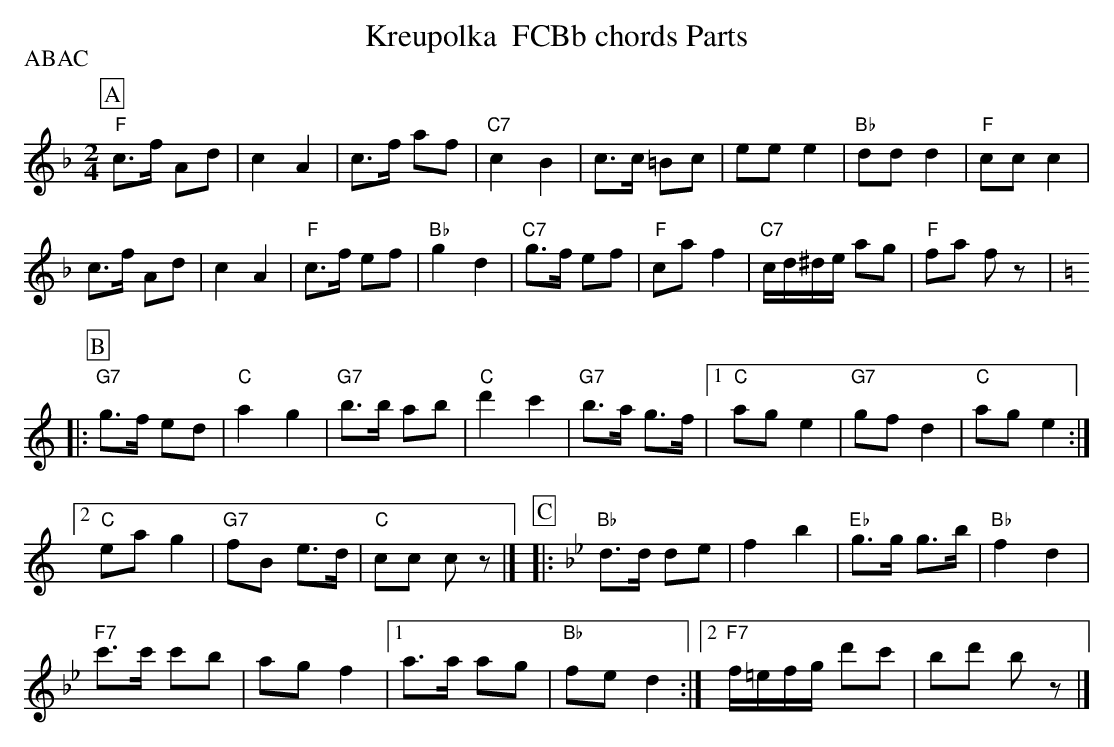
X:1
T: Kreupolka  FCBb chords Parts
P:ABAC
M:2/4
L:1/8
K:F %%MIDI gchordon
[P:A] "F"c>f Ad | c2A2 | c>f af | "C7"c2B2 | c>c =Bc | eee2 | "Bb"ddd2 | "F"ccc2 |
c>f Ad | c2A2 | "F"c>f ef | "Bb"g2d2 | "C7"g>f ef | "F"caf2 | "C7"c/d/^d/e/ ag | "F"fa fz [P:B] |: [K:C]
"G7"g>f ed | "C"a2g2 | "G7"b>b ab | "C"d'2c'2 | "G7"b>a g>f |1 "C"age2 | "G7"gfd2 | "C"age2 :|2
"C"eag2 | "G7"fB e>d | "C"cc cz |]  [P:C] |: [K:Bb] "Bb"d>d de | f2b2 | "Eb"g>g g>b | "Bb"f2d2 |
"F7"c'>c' c'b | agf2 |1 a>a ag | "Bb"fed2 :|2 "F7"f/=e/f/g/ d'c' | bd' bz |]
